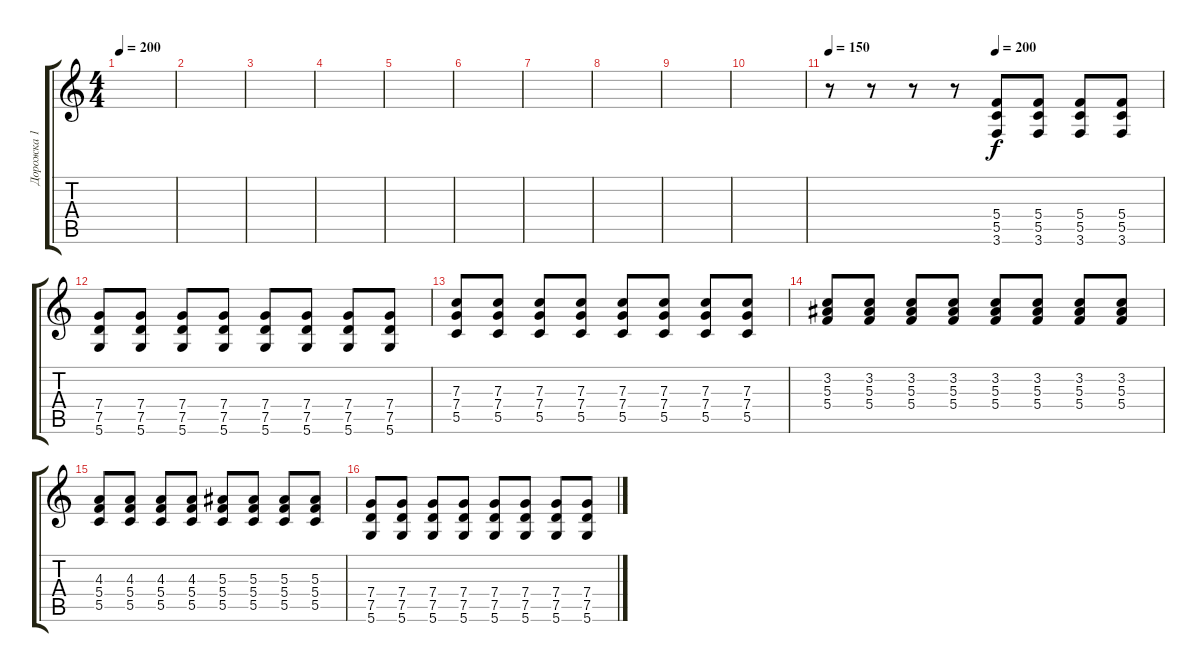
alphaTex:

\track ("Дорожка 1" "Дорожка 1") {instrument distortionguitar}
\staff {score tabs}
\tuning (D4 A3 F3 C3 G2 D2) {hide}
\ts (4 4)
\tempo 200
\clef g2
\ks c
|
|
|
|
|
|
|
|
|
|
\tempo 150
\tempo (200 0.5)
r.8 r.8 r.8 r.8 (5.4 5.5 3.6).8{dy f} (5.4 5.5 3.6).8 (5.4 5.5 3.6).8 (5.4 5.5 3.6).8 |
(7.4 7.5 5.6).8 (7.4 7.5 5.6).8 (7.4 7.5 5.6).8 (7.4 7.5 5.6).8 (7.4 7.5 5.6).8 (7.4 7.5 5.6).8 (7.4 7.5 5.6).8 (7.4 7.5 5.6).8 |
(7.3 7.4 5.5).8 (7.3 7.4 5.5).8 (7.3 7.4 5.5).8 (7.3 7.4 5.5).8 (7.3 7.4 5.5).8 (7.3 7.4 5.5).8 (7.3 7.4 5.5).8 (7.3 7.4 5.5).8 |
(3.2 5.3 5.4).8 (3.2 5.3 5.4).8 (3.2 5.3 5.4).8 (3.2 5.3 5.4).8 (3.2 5.3 5.4).8 (3.2 5.3 5.4).8 (3.2 5.3 5.4).8 (3.2 5.3 5.4).8 |
(4.3 5.4 5.5).8 (4.3 5.4 5.5).8 (4.3 5.4 5.5).8 (4.3 5.4 5.5).8 (5.3 5.4 5.5).8 (5.3 5.4 5.5).8 (5.3 5.4 5.5).8 (5.3 5.4 5.5).8 |
(7.4 7.5 5.6).8 (7.4 7.5 5.6).8 (7.4 7.5 5.6).8 (7.4 7.5 5.6).8 (7.4 7.5 5.6).8 (7.4 7.5 5.6).8 (7.4 7.5 5.6).8 (7.4 7.5 5.6).8
